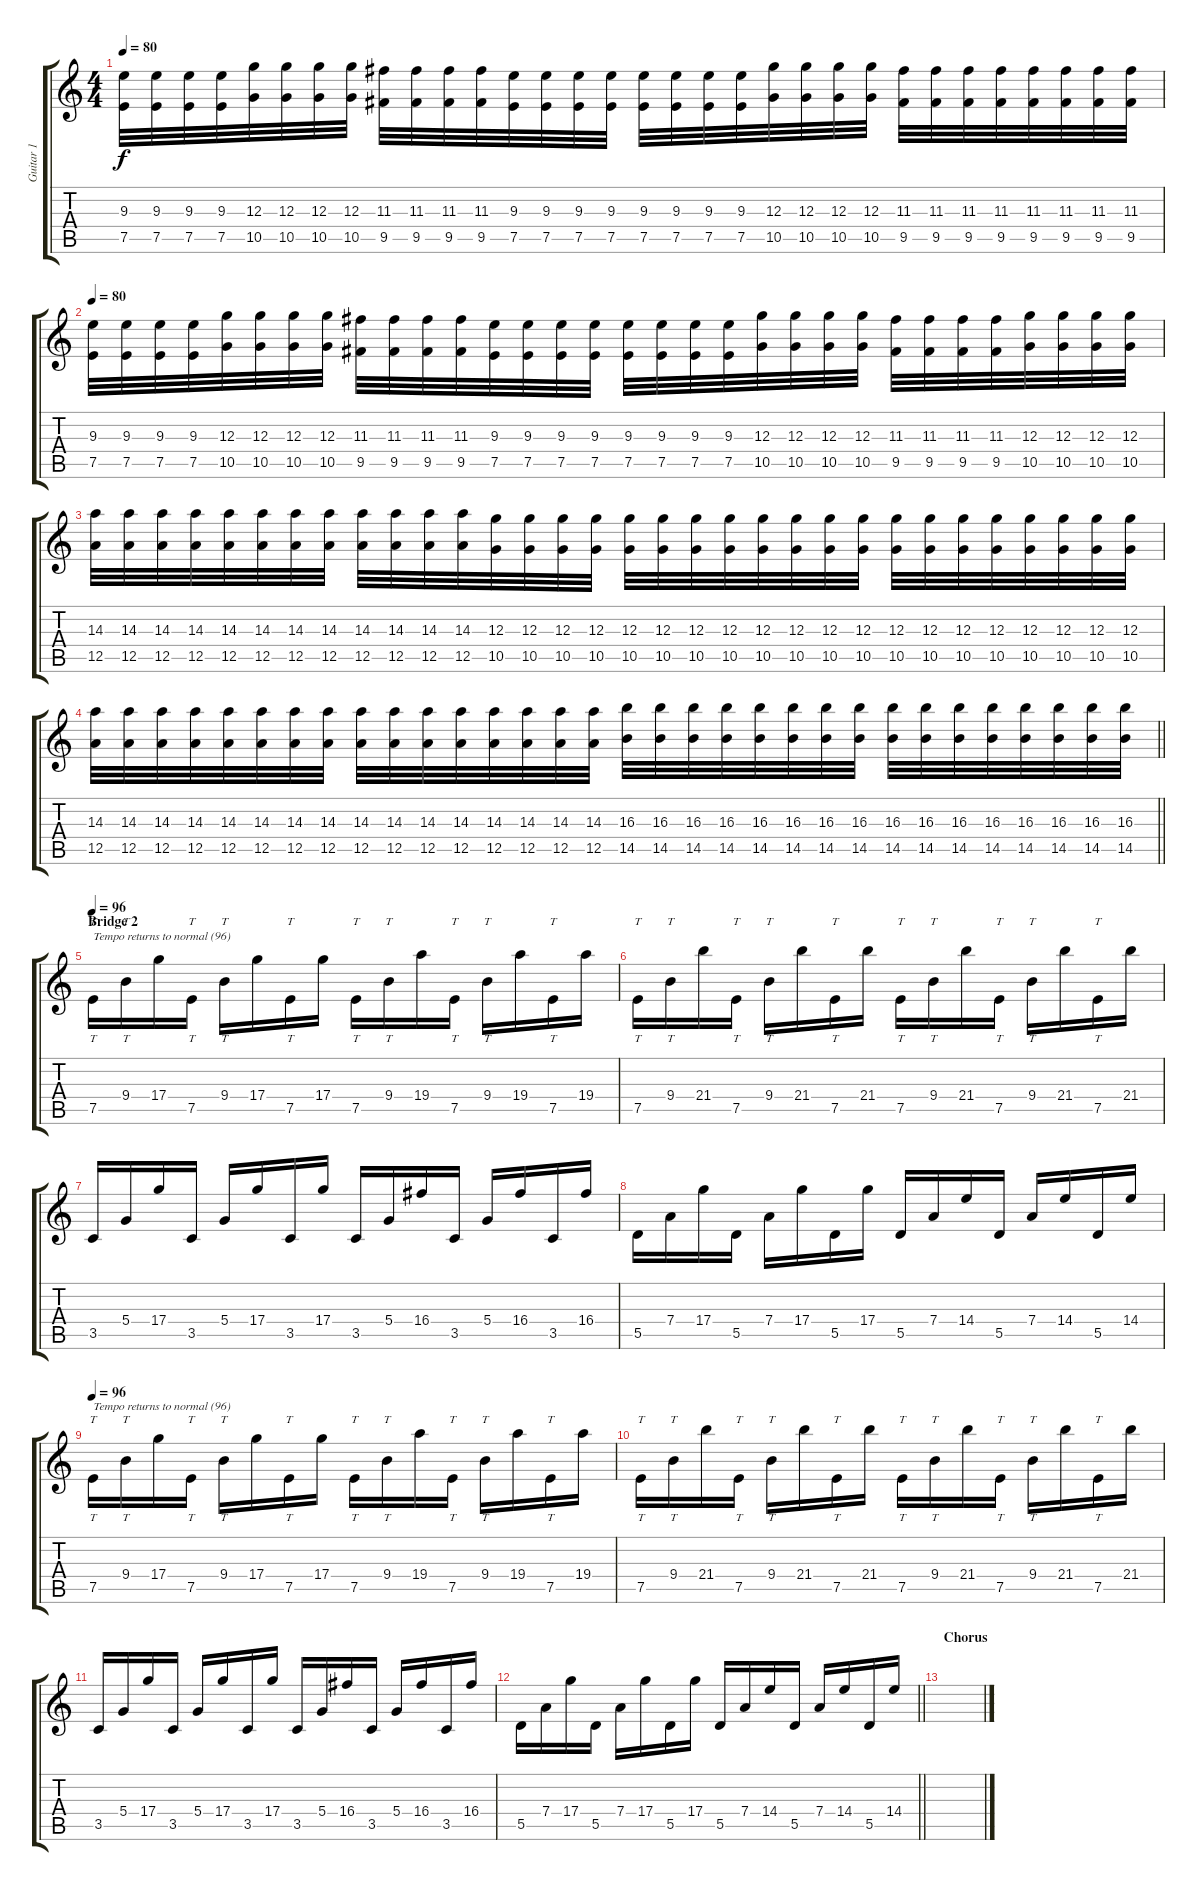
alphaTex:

\track ("Guitar 1" "Guitar 1") {instrument electricguitarjazz}
\staff {score tabs}
\tuning (E4 B3 G3 D3 A2 E2) {hide}
\ts (4 4)
\tempo 80
\clef g2
\ks c
(9.3 7.5).32{dy f volume 12 instrument distortionguitar} (9.3 7.5).32 (9.3 7.5).32 (9.3 7.5).32 (12.3 10.5).32 (12.3 10.5).32 (12.3 10.5).32 (12.3 10.5).32 (11.3 9.5).32 (11.3 9.5).32 (11.3 9.5).32 (11.3 9.5).32 (9.3 7.5).32 (9.3 7.5).32 (9.3 7.5).32 (9.3 7.5).32 (9.3 7.5).32 (9.3 7.5).32 (9.3 7.5).32 (9.3 7.5).32 (12.3 10.5).32 (12.3 10.5).32 (12.3 10.5).32 (12.3 10.5).32 (11.3 9.5).32 (11.3 9.5).32 (11.3 9.5).32 (11.3 9.5).32 (11.3 9.5).32 (11.3 9.5).32 (11.3 9.5).32 (11.3 9.5).32 |
\tempo 80
(9.3 7.5).32{volume 12 instrument distortionguitar} (9.3 7.5).32 (9.3 7.5).32 (9.3 7.5).32 (12.3 10.5).32 (12.3 10.5).32 (12.3 10.5).32 (12.3 10.5).32 (11.3 9.5).32 (11.3 9.5).32 (11.3 9.5).32 (11.3 9.5).32 (9.3 7.5).32 (9.3 7.5).32 (9.3 7.5).32 (9.3 7.5).32 (9.3 7.5).32 (9.3 7.5).32 (9.3 7.5).32 (9.3 7.5).32 (12.3 10.5).32 (12.3 10.5).32 (12.3 10.5).32 (12.3 10.5).32 (11.3 9.5).32 (11.3 9.5).32 (11.3 9.5).32 (11.3 9.5).32 (12.3 10.5).32 (12.3 10.5).32 (12.3 10.5).32 (12.3 10.5).32 |
(14.3 12.5).32 (14.3 12.5).32 (14.3 12.5).32 (14.3 12.5).32 (14.3 12.5).32 (14.3 12.5).32 (14.3 12.5).32 (14.3 12.5).32 (14.3 12.5).32 (14.3 12.5).32 (14.3 12.5).32 (14.3 12.5).32 (12.3 10.5).32 (12.3 10.5).32 (12.3 10.5).32 (12.3 10.5).32 (12.3 10.5).32 (12.3 10.5).32 (12.3 10.5).32 (12.3 10.5).32 (12.3 10.5).32 (12.3 10.5).32 (12.3 10.5).32 (12.3 10.5).32 (12.3 10.5).32 (12.3 10.5).32 (12.3 10.5).32 (12.3 10.5).32 (12.3 10.5).32 (12.3 10.5).32 (12.3 10.5).32 (12.3 10.5).32 |
\barLineRight lightlight
(14.3 12.5).32 (14.3 12.5).32 (14.3 12.5).32 (14.3 12.5).32 (14.3 12.5).32 (14.3 12.5).32 (14.3 12.5).32 (14.3 12.5).32 (14.3 12.5).32 (14.3 12.5).32 (14.3 12.5).32 (14.3 12.5).32 (14.3 12.5).32 (14.3 12.5).32 (14.3 12.5).32 (14.3 12.5).32 (16.3 14.5).32 (16.3 14.5).32 (16.3 14.5).32 (16.3 14.5).32 (16.3 14.5).32 (16.3 14.5).32 (16.3 14.5).32 (16.3 14.5).32 (16.3 14.5).32 (16.3 14.5).32 (16.3 14.5).32 (16.3 14.5).32 (16.3 14.5).32 (16.3 14.5).32 (16.3 14.5).32 (16.3 14.5).32 |
\section ("" "Bridge 2")
\tempo 96
7.5.16{tt txt "Tempo returns to normal (96)" volume 14 instrument electricguitarjazz} 9.4.16{tt} 17.4.16 7.5.16{tt} 9.4.16{tt} 17.4.16 7.5.16{tt} 17.4.16 7.5.16{tt} 9.4.16{tt} 19.4.16 7.5.16{tt} 9.4.16{tt} 19.4.16 7.5.16{tt} 19.4.16 |
7.5.16{tt} 9.4.16{tt} 21.4.16 7.5.16{tt} 9.4.16{tt} 21.4.16 7.5.16{tt} 21.4.16 7.5.16{tt} 9.4.16{tt} 21.4.16 7.5.16{tt} 9.4.16{tt} 21.4.16 7.5.16{tt} 21.4.16 |
3.5.16 5.4.16 17.4.16 3.5.16 5.4.16 17.4.16 3.5.16 17.4.16 3.5.16 5.4.16 16.4.16 3.5.16 5.4.16 16.4.16 3.5.16 16.4.16 |
5.5.16 7.4.16 17.4.16 5.5.16 7.4.16 17.4.16 5.5.16 17.4.16 5.5.16 7.4.16 14.4.16 5.5.16 7.4.16 14.4.16 5.5.16 14.4.16 |
\tempo 96
7.5.16{tt txt "Tempo returns to normal (96)" volume 14 instrument electricguitarjazz} 9.4.16{tt} 17.4.16 7.5.16{tt} 9.4.16{tt} 17.4.16 7.5.16{tt} 17.4.16 7.5.16{tt} 9.4.16{tt} 19.4.16 7.5.16{tt} 9.4.16{tt} 19.4.16 7.5.16{tt} 19.4.16 |
7.5.16{tt} 9.4.16{tt} 21.4.16 7.5.16{tt} 9.4.16{tt} 21.4.16 7.5.16{tt} 21.4.16 7.5.16{tt} 9.4.16{tt} 21.4.16 7.5.16{tt} 9.4.16{tt} 21.4.16 7.5.16{tt} 21.4.16 |
3.5.16 5.4.16 17.4.16 3.5.16 5.4.16 17.4.16 3.5.16 17.4.16 3.5.16 5.4.16 16.4.16 3.5.16 5.4.16 16.4.16 3.5.16 16.4.16 |
\barLineRight lightlight
5.5.16 7.4.16 17.4.16 5.5.16 7.4.16 17.4.16 5.5.16 17.4.16 5.5.16 7.4.16 14.4.16 5.5.16 7.4.16 14.4.16 5.5.16 14.4.16 |
\section ("" "Chorus")
